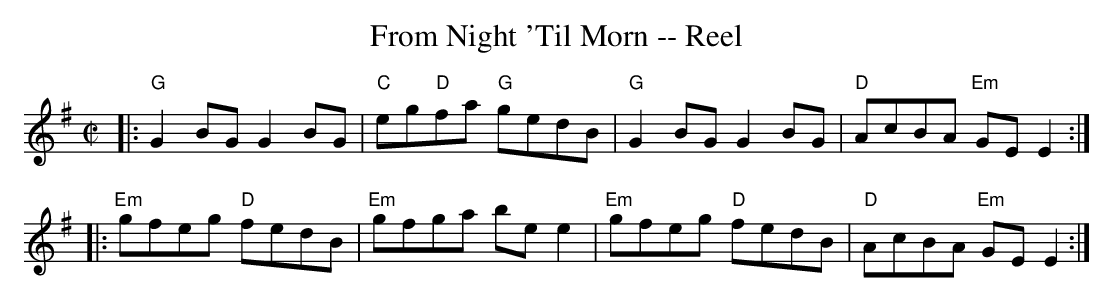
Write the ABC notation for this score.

X:1
T: From Night 'Til Morn -- Reel
M: C|
L: 1/8
K: G
|:  "G"G2BG G2BG | "C"eg"D"fa "G"gedB | "G"G2BG G2BG | "D"AcBA "Em"GEE2 :|
|: "Em"gfeg "D"fedB | "Em"gfga bee2 | "Em"gfeg "D"fedB | "D"AcBA "Em"GEE2 :|
